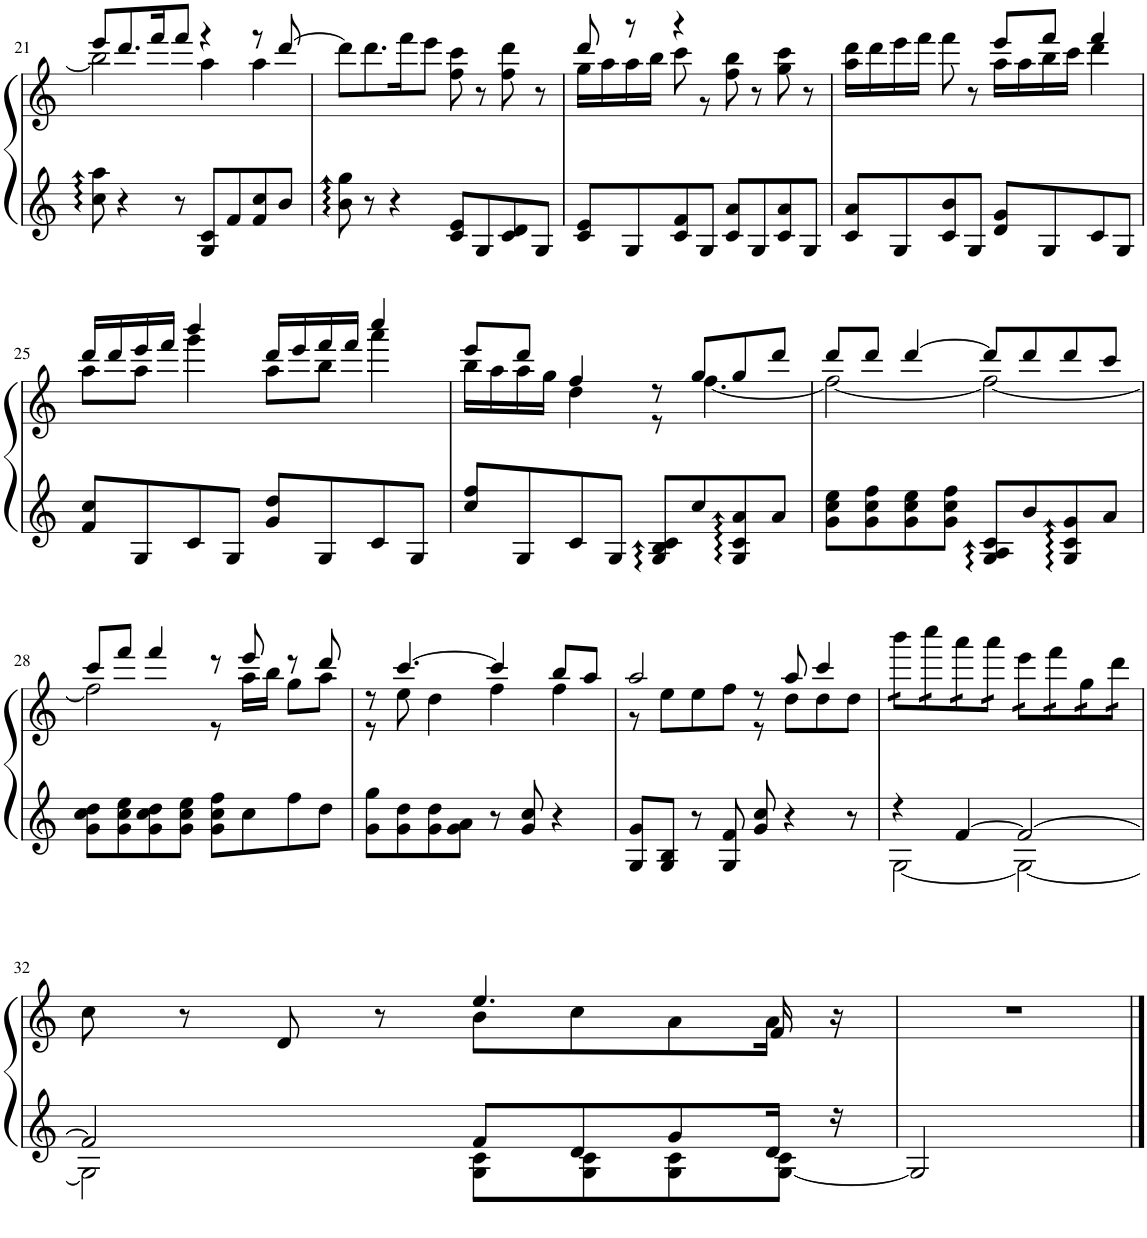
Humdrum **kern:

**kern	**kern
*part1	*part1
*staff2	*staff1
*I"Piano	*
*I'Pno.	*
!!LO:PB:g=z
*clefG2	*clefG2
*k[]	*k[]
*M2/2	*M2/2
=21	=21
*	*^
8cc\ 8aa\	8eee/L	2bb\]
4r	8.ddd/	.
.	16fff/K	.
8r	8fff/J	.
8G/ 8c/L	4r	4aa\
8f/	.	.
8f/ 8cc/	8r	4aa\
8b/J	[8ddd/	.
*	*v	*v
=22	=22
8b\ 8gg\	8ddd\L]
8r	8.ddd\
4r	.
.	16fff\K
.	8eee\J
8c/ 8e/L	8ff\ 8ccc\
8G/	8r
8c/ 8d/	8ff\ 8ddd\
8G/J	8r
=23	=23
*	*^
8c/ 8e/L	8ddd/	16gg\LL
.	.	16aa\
8G/	8r	16aa\
.	.	16bb\JJ
8c/ 8f/	4r	8ccc\
8G/J	.	8r
8c/ 8a/L	8ff\ 8bb\	2ryy
8G/	8r	.
8c/ 8a/	8gg\ 8ccc\	.
8G/J	8r	.
=24	=24	=24
8c/ 8a/L	16aa\ 16ddd\LL	2ryy
.	16ddd\	.
8G/	16eee\	.
.	16fff\JJ	.
8c/ 8b/	8fff\	.
8G/J	8r	.
8d/ 8g/L	8eee/L	16aa\LL
.	.	16aa\
8G/	8fff/J	16bb\
.	.	16ccc\JJ
8c/	4fff/	4ddd\
8G/J	.	.
!!LO:LB:g=z	!!
=25	=25	=25
8f/ 8cc/L	16ddd/LL	8aa\L
.	16ddd/	.
8G/	16eee/	8aa\J
.	16fff/JJ	.
8c/	4bbb/	4ggg\
8G/J	.	.
8g/ 8dd/L	16ddd/LL	8aa\L
.	16eee/	.
8G/	16fff/	8bb\J
.	16fff/JJ	.
8c/	4cccc/	4aaa\
8G/J	.	.
=26	=26	=26
8cc/ 8ff/L	8eee/L	16bb\LL
.	.	16aa\
8G/	8ddd/J	16aa\
.	.	16gg\JJ
8c/	4ff/	4dd\
8G/J	.	.
8G/ 8B/ 8c/L	8r	8r
8cc/	8gg/L	[4.ff\
8G/ 8c/ 8a/	8gg/	.
8a/J	8ddd/J	.
=27	=27	=27
8g\ 8cc\ 8ee\L	8ddd/L	2ff\_
8g\ 8cc\ 8ff\	8ddd/J	.
8g\ 8cc\ 8ee\	[4ddd/	.
8g\ 8cc\ 8ff\J	.	.
8G/ 8A/ 8c/L	8ddd/L]	2ff\_
8b/	8ddd/	.
8G/ 8c/ 8g/	8ddd/	.
8a/J	8ccc/J	.
!!LO:LB:g=z	!!
=28	=28	=28
8g\ 8cc\ 8dd\L	8ccc/L	2ff\]
8g\ 8cc\ 8ee\	8fff/J	.
8g\ 8cc\ 8dd\	4fff/	.
8g\ 8cc\ 8ee\J	.	.
8g\ 8cc\ 8ff\L	8r	8r
8cc\	8eee/	16aa\LL
.	.	16bb\JJ
8ff\	8r	8gg\L
8dd\J	8ddd/	8aa\J
=29	=29	=29
8g\ 8gg\L	8r	8r
8g\ 8dd\	[4.ccc/	8ee\
8g\ 8dd\	.	4dd\
8g\ 8a\J	.	.
8r	4ccc/]	4ff\
8g/ 8cc/	.	.
4r	8bb/L	4ff\
.	8aa/J	.
=30	=30	=30
8G/ 8g/L	2aa/	8r
8G/ 8B/J	.	8ee\L
8r	.	8ee\
8G/ 8f/	.	8ff\J
8g/ 8cc/	8r	8r
4r	8aa/	8dd\L
.	4ccc/	8dd\
8r	.	8dd\J
*	*v	*v
=31	=31
*^	*
*	*	*tremolo
4r	[2G\	16bbb\LL
.	.	16bbb\
.	.	16cccc\
.	.	16cccc\
[4f/	.	16aaa\
.	.	16aaa\
.	.	16aaa\
.	.	16aaa\JJ
2f/_	2G\_	16eee\LL
.	.	16eee\
.	.	16fff\
.	.	16fff\
.	.	16gg\
.	.	16gg\
.	.	16ddd\
.	.	16ddd\JJ
*	*	*Xtremolo
!!LO:LB:g=z
=32	=32	=32
*	*	*^
2f/]	2G\]	8cc\	2ryy
.	.	8r	.
.	.	8d/	.
.	.	8r	.
8f/L	8G\ 8c\L	4.ee/	8b\L
8d/	8G\ 8c\	.	8cc\
8g/	8G\ 8c\	.	8a\
16d/Jk	[8G\ 8c\J	16f/	16a\Jk
16r	.	16r	16ryy
*v	*v	*	*
*	*v	*v
=33	=33
2G/]	1r
2ryy	.
==	==
*-	*-
